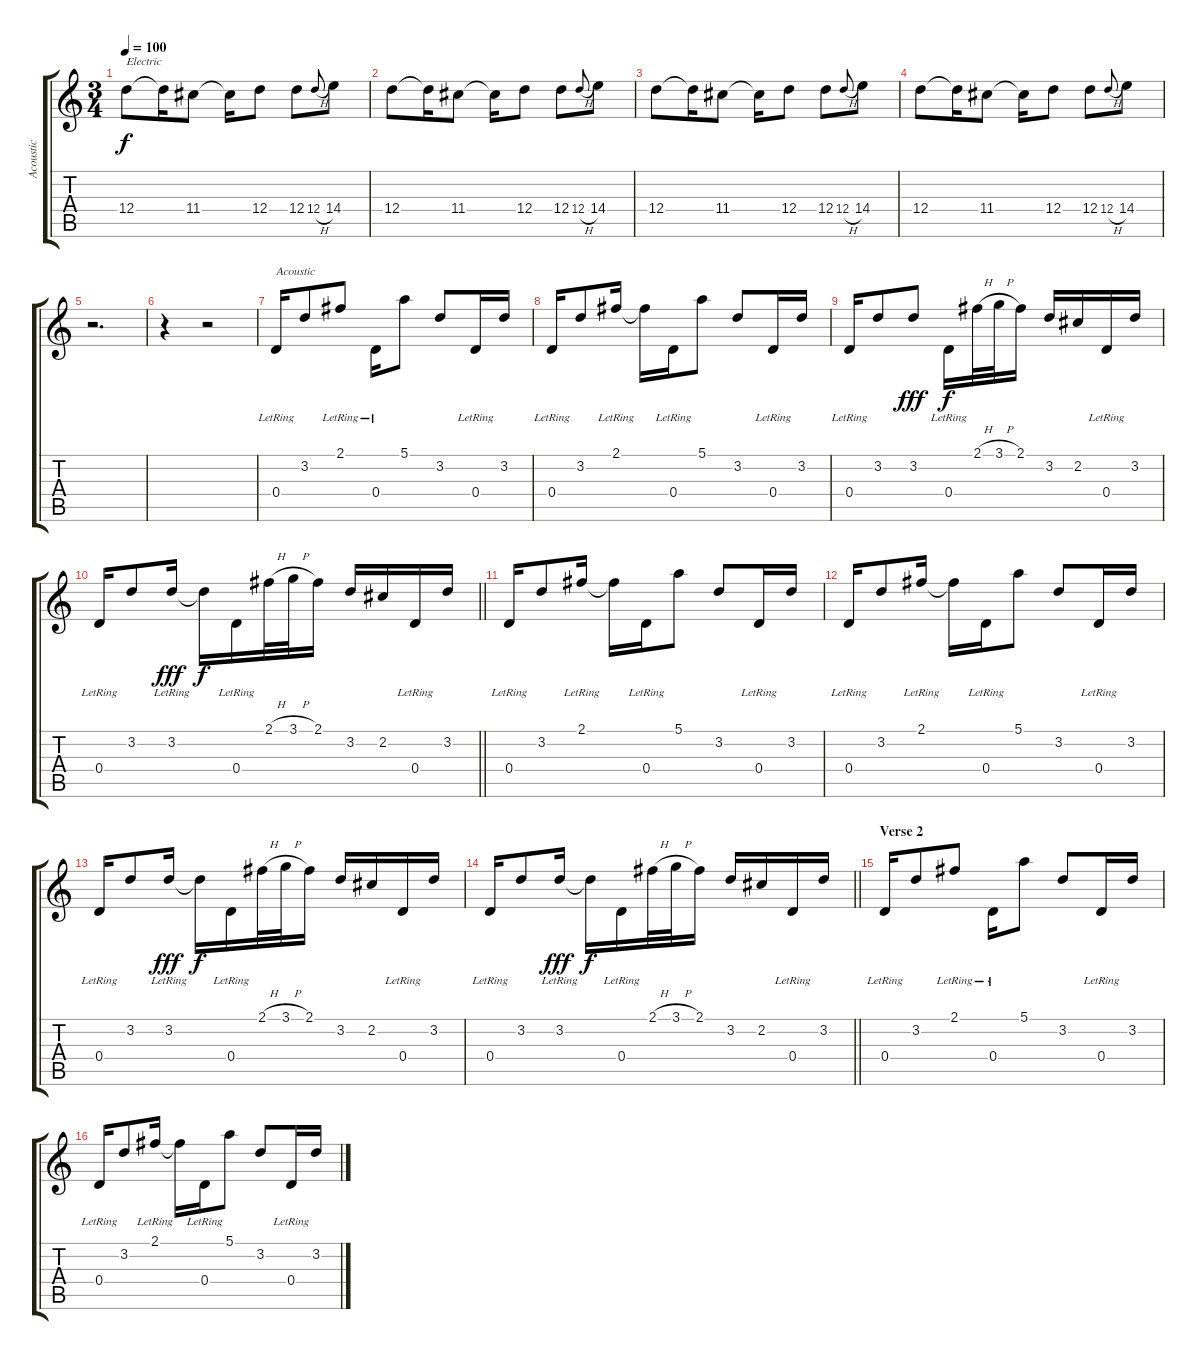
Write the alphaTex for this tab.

\track ("Acoustic" "Acoustic") {instrument acousticguitarsteel}
\staff {score tabs}
\tuning (E4 B3 G3 D3 A2 D2) {hide}
\ts (3 4)
\tempo 100
\clef g2
\ks c
12.4.8{txt "Electric" dy f volume 14 balance 10 instrument distortionguitar} 12.4{t}.16 11.4.8 11.4{t}.16 12.4.8 12.4.8 12.4{h}.8{gr onbeat} 14.4.8 |
12.4.8 12.4{t}.16 11.4.8 11.4{t}.16 12.4.8 12.4.8 12.4{h}.8{gr onbeat} 14.4.8 |
12.4.8 12.4{t}.16 11.4.8 11.4{t}.16 12.4.8 12.4.8 12.4{h}.8{gr onbeat} 14.4.8 |
12.4.8 12.4{t}.16 11.4.8 11.4{t}.16 12.4.8 12.4.8 12.4{h}.8{gr onbeat} 14.4.8 |
r.2{d} |
r.4 r.2 |
0.4{lr}.16{txt "Acoustic" volume 11 balance 10 instrument acousticguitarsteel} 3.2.8 2.1{lr}.8 0.4{lr}.16 5.1.8 3.2.8 0.4{lr}.16 3.2.16 |
0.4{lr}.16 3.2.8 2.1{lr}.16 2.1{t}.16 0.4{lr}.16 5.1.8 3.2.8 0.4{lr}.16 3.2.16 |
0.4{lr}.16 3.2.8 3.2.8{dy fff} 0.4{lr}.16{dy f} 2.1{h}.32 3.1{h}.32 2.1.16 3.2.16 2.2.16 0.4{lr}.16 3.2.16 |
\barLineRight lightlight
0.4{lr}.16 3.2.8 3.2{lr}.16{dy fff} 3.2{t}.16{dy f} 0.4{lr}.16 2.1{h}.32 3.1{h}.32 2.1.16 3.2.16 2.2.16 0.4{lr}.16 3.2.16 |
0.4{lr}.16 3.2.8 2.1{lr}.16 2.1{t}.16 0.4{lr}.16 5.1.8 3.2.8 0.4{lr}.16 3.2.16 |
0.4{lr}.16 3.2.8 2.1{lr}.16 2.1{t}.16 0.4{lr}.16 5.1.8 3.2.8 0.4{lr}.16 3.2.16 |
0.4{lr}.16 3.2.8 3.2{lr}.16{dy fff} 3.2{t}.16{dy f} 0.4{lr}.16 2.1{h}.32 3.1{h}.32 2.1.16 3.2.16 2.2.16 0.4{lr}.16 3.2.16 |
\barLineRight lightlight
0.4{lr}.16 3.2.8 3.2{lr}.16{dy fff} 3.2{t}.16{dy f} 0.4{lr}.16 2.1{h}.32 3.1{h}.32 2.1.16 3.2.16 2.2.16 0.4{lr}.16 3.2.16 |
\section ("" "Verse 2")
0.4{lr}.16 3.2.8 2.1{lr}.8 0.4{lr}.16 5.1.8 3.2.8 0.4{lr}.16 3.2.16 |
0.4{lr}.16 3.2.8 2.1{lr}.16 2.1{t}.16 0.4{lr}.16 5.1.8 3.2.8 0.4{lr}.16 3.2.16
